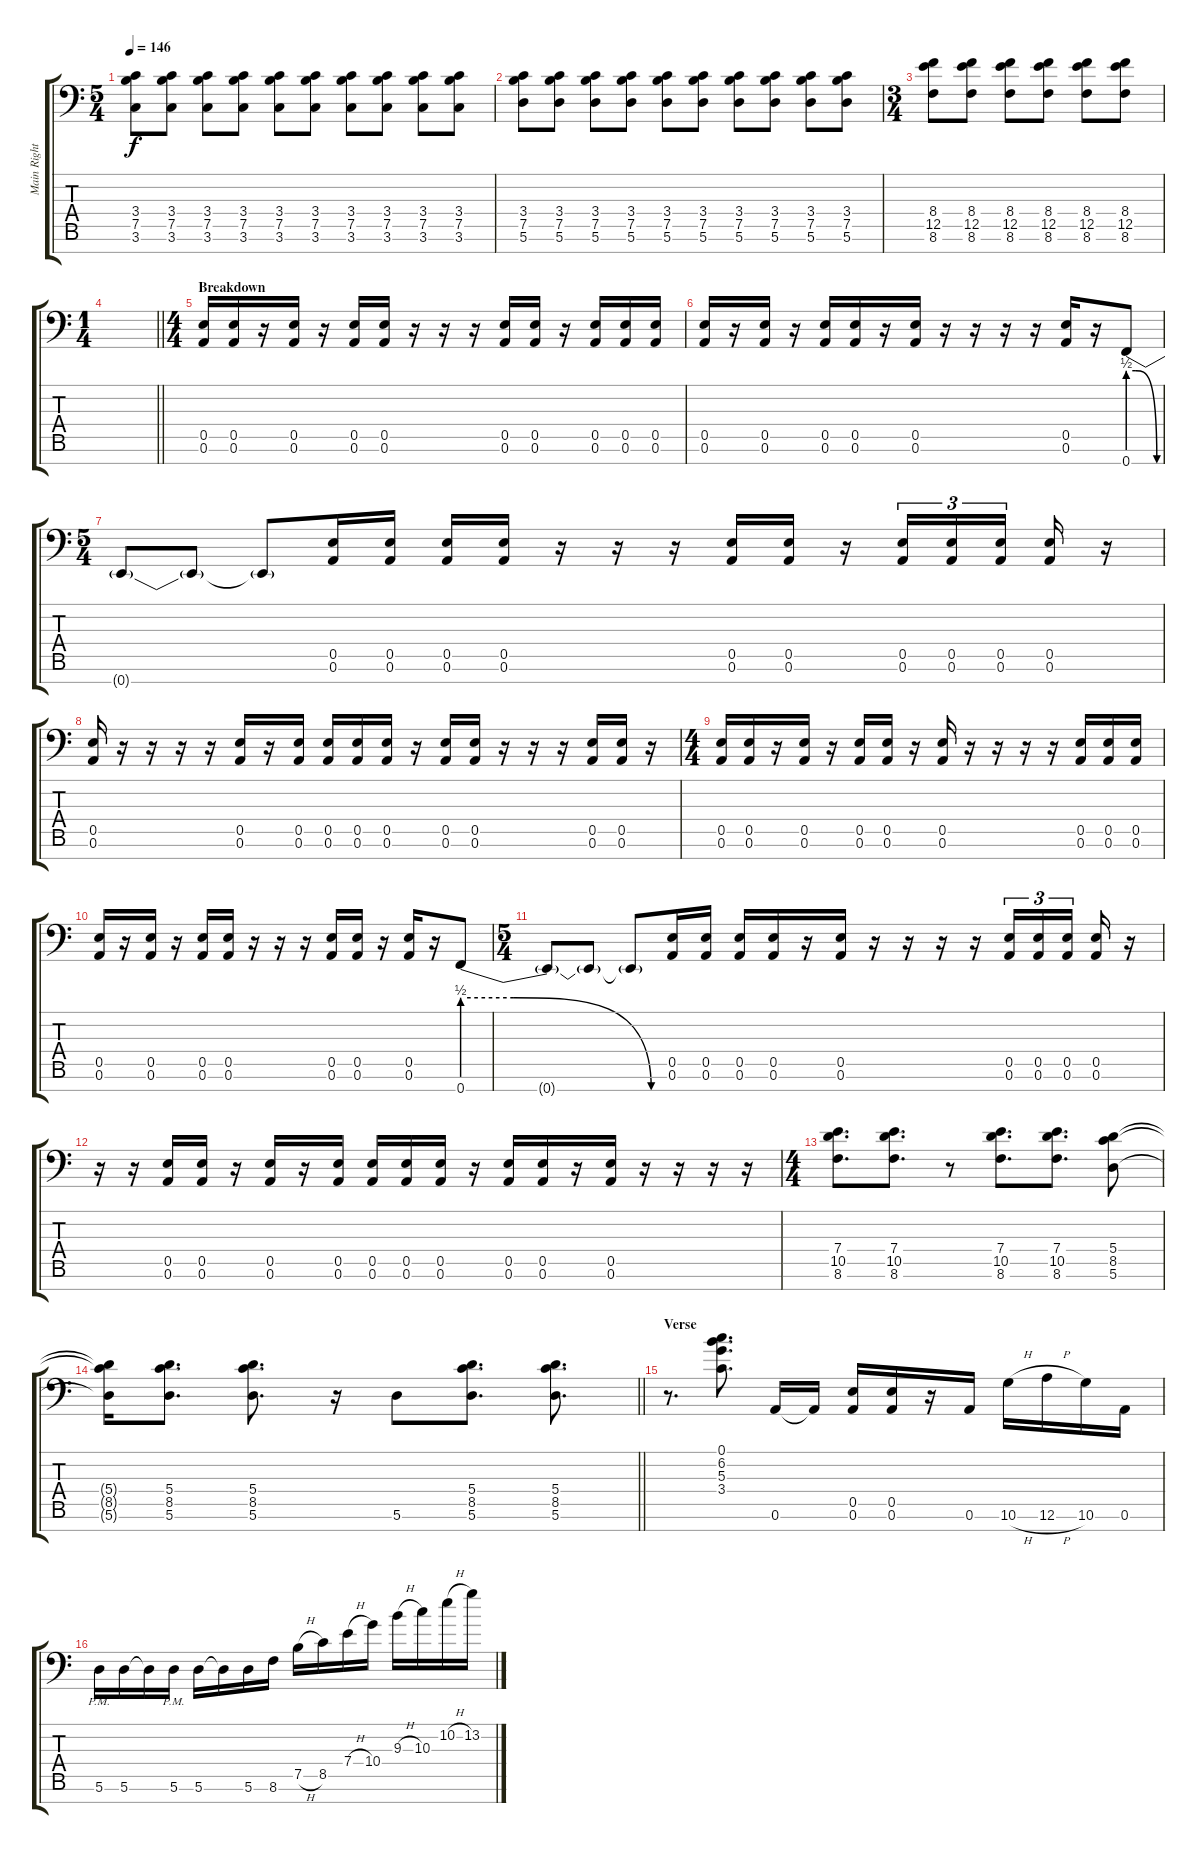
\track ("Main Right" "Main Right") {instrument distortionguitar}
\staff {score tabs}
\tuning (B3 Gb3 D3 A2 E2 A1 E1) {hide}
\ts (5 4)
\tempo 146
\clef f4
\ks aminor
(3.4 7.5 3.6).8{dy f} (3.4 7.5 3.6).8 (3.4 7.5 3.6).8 (3.4 7.5 3.6).8 (3.4 7.5 3.6).8 (3.4 7.5 3.6).8 (3.4 7.5 3.6).8 (3.4 7.5 3.6).8 (3.4 7.5 3.6).8 (3.4 7.5 3.6).8 |
(3.4 7.5 5.6).8 (3.4 7.5 5.6).8 (3.4 7.5 5.6).8 (3.4 7.5 5.6).8 (3.4 7.5 5.6).8 (3.4 7.5 5.6).8 (3.4 7.5 5.6).8 (3.4 7.5 5.6).8 (3.4 7.5 5.6).8 (3.4 7.5 5.6).8 |
\ts (3 4)
(8.4 12.5 8.6).8 (8.4 12.5 8.6).8 (8.4 12.5 8.6).8 (8.4 12.5 8.6).8 (8.4 12.5 8.6).8 (8.4 12.5 8.6).8 |
\ts (1 4)
\barLineRight lightlight
|
\ts (4 4)
\section ("" "Breakdown")
(0.5 0.6).16 (0.5 0.6).16 r.16 (0.5 0.6).16 r.16 (0.5 0.6).16 (0.5 0.6).16 r.16 r.16 r.16 (0.5 0.6).16 (0.5 0.6).16 r.16 (0.5 0.6).16 (0.5 0.6).16 (0.5 0.6).16 |
(0.5 0.6).16 r.16 (0.5 0.6).16 r.16 (0.5 0.6).16 (0.5 0.6).16 r.16 (0.5 0.6).16 r.16 r.16 r.16 r.16 (0.5 0.6).16 r.16 0.7{be (custom 0 2 15 2 55 0 60 0)}.8 |
\ts (5 4)
0.7{t}.8 0.7{t}.8 0.7{t}.8 (0.5 0.6).16 (0.5 0.6).16 (0.5 0.6).16 (0.5 0.6).16 r.16 r.16 r.16 (0.5 0.6).16 (0.5 0.6).16 r.16 (0.5 0.6).16{tu (3 2)} (0.5 0.6).16{tu (3 2)} (0.5 0.6).16{tu (3 2) beam splitsecondary} (0.5 0.6).16 r.16 |
(0.5 0.6).16 r.16 r.16 r.16 r.16 (0.5 0.6).16 r.16 (0.5 0.6).16 (0.5 0.6).16 (0.5 0.6).16 (0.5 0.6).16 r.16 (0.5 0.6).16 (0.5 0.6).16 r.16 r.16 r.16 (0.5 0.6).16 (0.5 0.6).16 r.16 |
\ts (4 4)
(0.5 0.6).16 (0.5 0.6).16 r.16 (0.5 0.6).16 r.16 (0.5 0.6).16 (0.5 0.6).16 r.16 (0.5 0.6).16 r.16 r.16 r.16 r.16 (0.5 0.6).16 (0.5 0.6).16 (0.5 0.6).16 |
(0.5 0.6).16 r.16 (0.5 0.6).16 r.16 (0.5 0.6).16 (0.5 0.6).16 r.16 r.16 r.16 (0.5 0.6).16 (0.5 0.6).16 r.16 (0.5 0.6).16 r.16 0.7{be (custom 0 2 15 2 55 0 60 0)}.8 |
\ts (5 4)
0.7{t}.8 0.7{t}.8 0.7{t}.8 (0.5 0.6).16 (0.5 0.6).16 (0.5 0.6).16 (0.5 0.6).16 r.16 (0.5 0.6).16 r.16 r.16 r.16 r.16 (0.5 0.6).16{tu (3 2)} (0.5 0.6).16{tu (3 2)} (0.5 0.6).16{tu (3 2) beam splitsecondary} (0.5 0.6).16 r.16 |
r.16 r.16 (0.5 0.6).16 (0.5 0.6).16 r.16 (0.5 0.6).16 r.16 (0.5 0.6).16 (0.5 0.6).16 (0.5 0.6).16 (0.5 0.6).16 r.16 (0.5 0.6).16 (0.5 0.6).16 r.16 (0.5 0.6).16 r.16 r.16 r.16 r.16 |
\ts (4 4)
(7.4 10.5 8.6).8{d} (7.4 10.5 8.6).8{d} r.8 (7.4 10.5 8.6).8{d} (7.4 10.5 8.6).8{d} (5.4 8.5 5.6).8 |
\barLineRight lightlight
(5.4{t} 8.5{t} 5.6{t}).16 (5.4 8.5 5.6).8{d} (5.4 8.5 5.6).8{d} r.16 5.6.8 (5.4 8.5 5.6).8{d} (5.4 8.5 5.6).8{d} |
\section ("" "Verse")
r.8{d} (0.1 6.2 5.3 3.4).8{d} 0.6.16 0.6{t}.16 (0.5 0.6).16 (0.5 0.6).16 r.16 0.6.16 10.6{h}.16 12.6{h}.16 10.6.16 0.6.16 |
5.6{pm}.16 5.6.16 5.6{t}.16 5.6{pm}.16 5.6.16 5.6{t}.16 5.6.16 8.6.16 7.5{h}.16 8.5.16 7.4{h}.16 10.4.16 9.3{h}.16 10.3.16 10.2{h}.16 13.2.16
